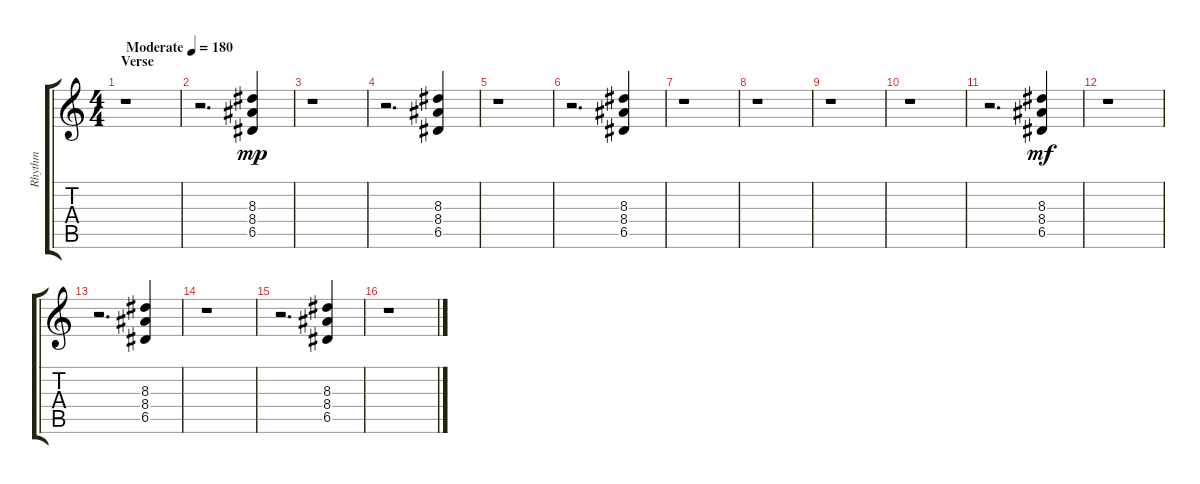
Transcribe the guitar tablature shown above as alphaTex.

\track ("Rhythm" "Rhythm") {instrument overdrivenguitar}
\staff {score tabs}
\tuning (E4 B3 G3 D3 A2 D2) {hide}
\ts (4 4)
\section ("" "Verse")
\tempo (180 "Moderate")
\clef g2
\ks c
r.1{dy mp instrument electricguitarclean} |
r.2{d} (8.3 8.4 6.5).4 |
r.1 |
r.2{d} (8.3 8.4 6.5).4 |
r.1 |
r.2{d} (8.3 8.4 6.5).4 |
r.1 |
r.1 |
r.1 |
r.1 |
r.2{d} (8.3 8.4 6.5).4{dy mf} |
r.1 |
r.2{d} (8.3 8.4 6.5).4 |
r.1 |
r.2{d} (8.3 8.4 6.5).4 |
r.1
